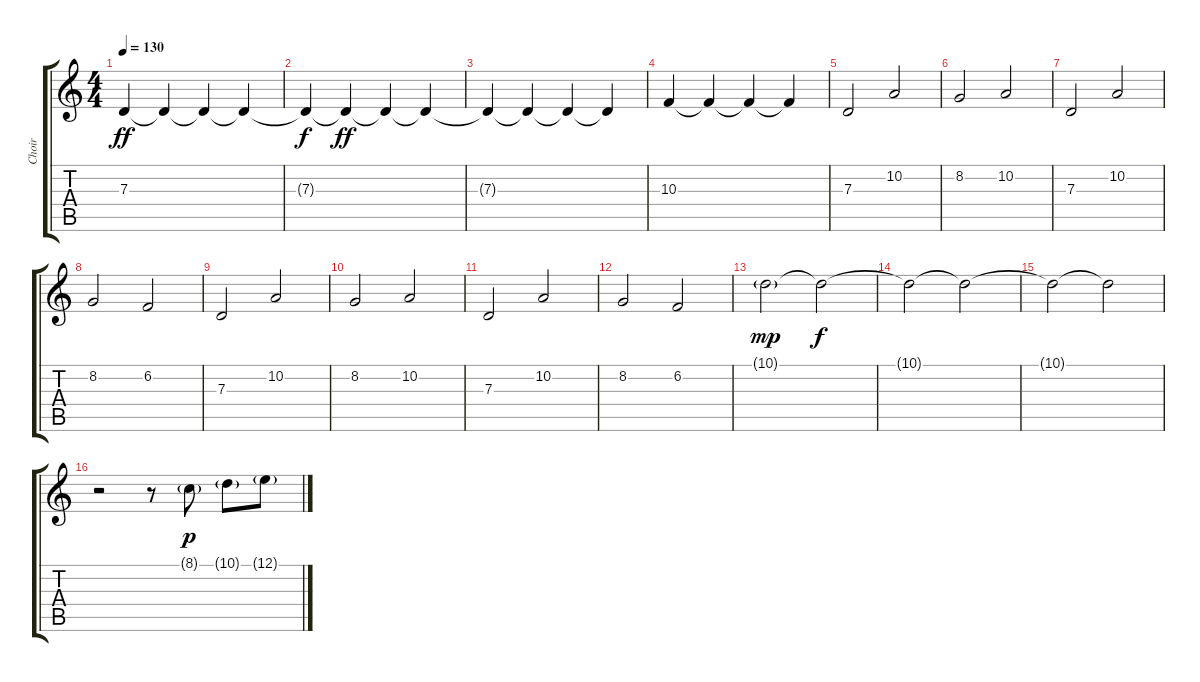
\track ("Choir" "Choir") {instrument synthvoice}
\staff {score tabs}
\tuning (E4 B3 G3 D3 A2 E2) {hide}
\ts (4 4)
\tempo 130
\clef g2
\ks c
7.3.4{dy ff} 7.3{t}.4 7.3{t}.4 7.3{t}.4 |
7.3{t}.4{dy f} 7.3{t}.4{dy ff} 7.3{t}.4 7.3{t}.4 |
7.3{t}.4 7.3{t}.4 7.3{t}.4 7.3{t}.4 |
10.3.4 10.3{t}.4 10.3{t}.4 10.3{t}.4 |
7.3.2 10.2.2 |
8.2.2 10.2.2 |
7.3.2 10.2.2 |
8.2.2 6.2.2 |
7.3.2 10.2.2 |
8.2.2 10.2.2 |
7.3.2 10.2.2 |
8.2.2 6.2.2 |
10.1{g}.2{dy mp} 10.1{t}.2{dy f} |
10.1{t}.2 10.1{t}.2 |
10.1{t}.2 10.1{t}.2 |
r.2 r.8 8.1{g}.8{dy p} 10.1{g}.8 12.1{g}.8
